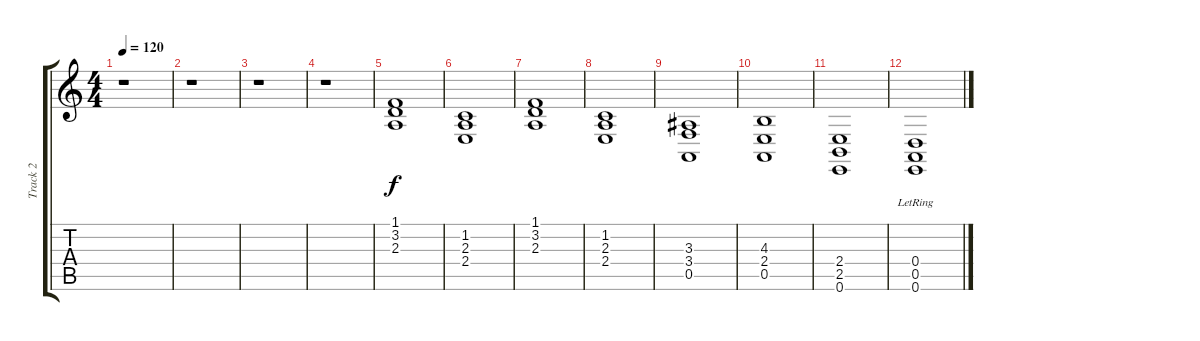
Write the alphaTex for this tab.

\track ("Track 2" "Track 2") {instrument acousticgrandpiano}
\staff {score tabs}
\tuning (E4 B3 G3 D3 A2 E2) {hide}
\ts (4 4)
\tempo 120
\clef g2
\ks c
r.1{dy f} |
r.1 |
r.1 |
r.1 |
(1.1 3.2 2.3).1 |
(1.2 2.3 2.4).1 |
(1.1 3.2 2.3).1 |
(1.2 2.3 2.4).1 |
(3.3 3.4 0.5).1 |
(4.3 2.4 0.5).1 |
(2.4 2.5 0.6).1 |
(0.4{lr} 0.5 0.6).1
